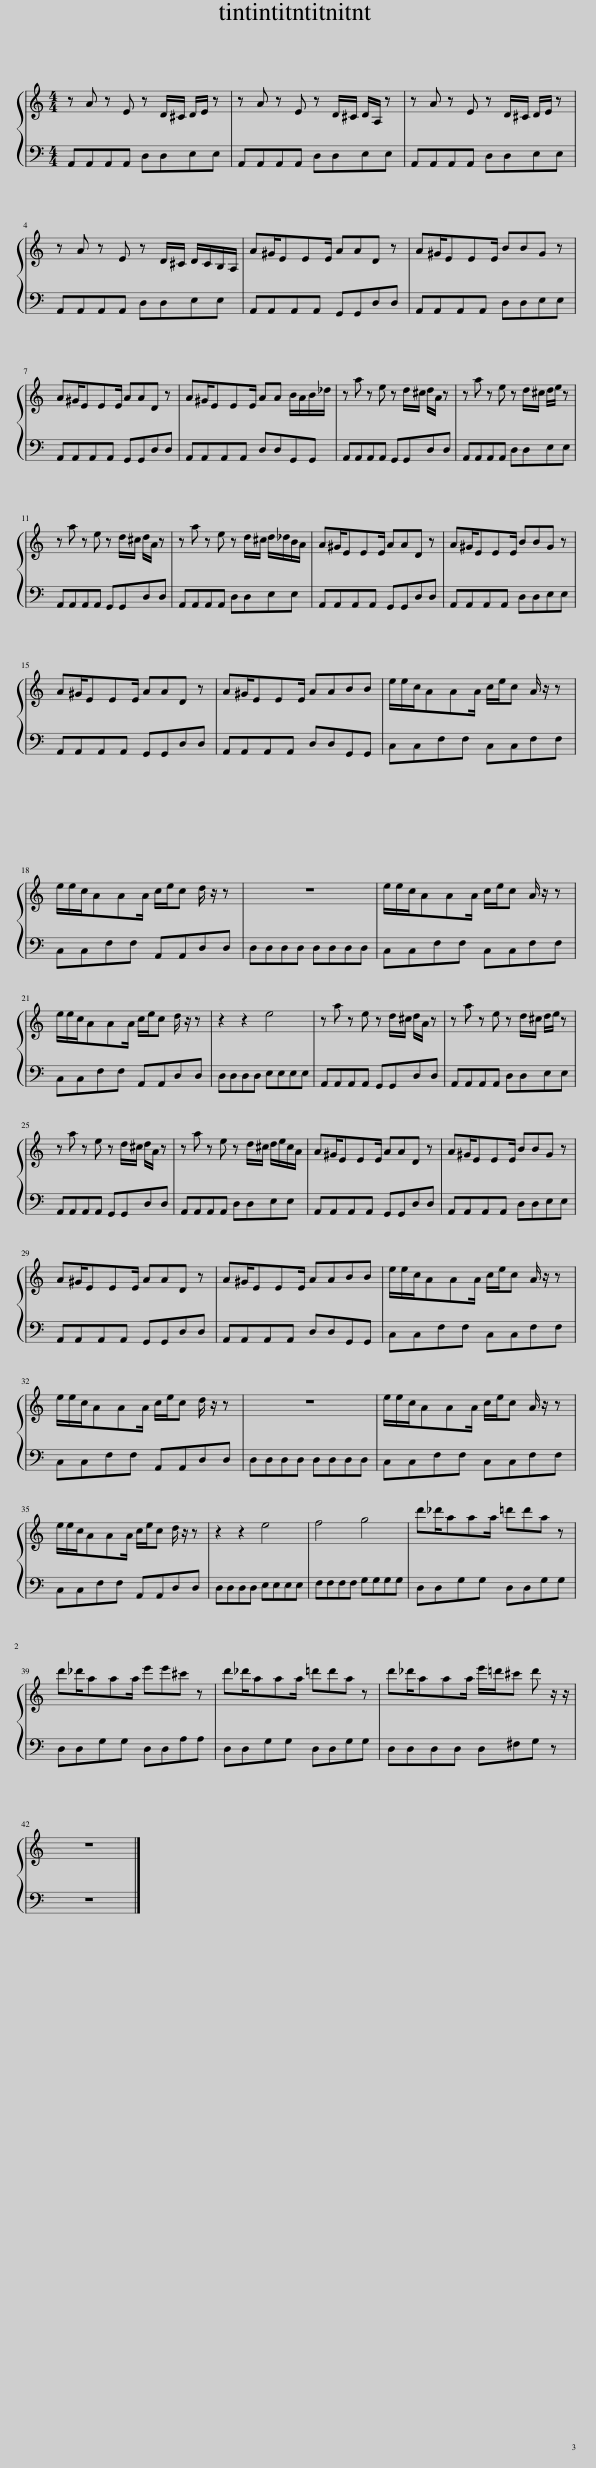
X:1
%%score { 1 | 2 }
L:1/8
M:4/4
I:linebreak $
K:C
V:1 treble
V:2 bass
V:1
 z A z E z D/^C/ D/E/ z | z A z E z D/^C/ D/A,/ z | z A z E z D/^C/ D/E/ z |$ z A z E z D/^C/ D/C/B,/A,/ | A^G/EEE/ AAD z | %5
 A^G/EEE/ BBG z |$ A^G/EEE/ AAD z | A^G/EEE/ AA B/A/B/_d/ | z a z e z d/^c/ d/A/ z | z a z e z d/^c/ d/e/ z |$ %10
 z a z e z d/^c/ d/A/ z | z a z e z d/^c/ d/_d/B/A/ | A^G/EEE/ AAD z | A^G/EEE/ BBG z |$ A^G/EEE/ AAD z | %15
 A^G/EEE/ AABB | e/e/c/AAA/ c/e/c A/ z/ z |$ e/e/c/AAA/ c/e/c d/ z/ z | z8 | e/e/c/AAA/ c/e/c A/ z/ z |$ %20
 e/e/c/AAA/ c/e/c d/ z/ z | z2 z2 e4 | z a z e z d/^c/ d/A/ z | z a z e z d/^c/ d/e/ z |$ z a z e z d/^c/ d/A/ z | %25
 z a z e z d/^c/ d/e/c/A/ | A^G/EEE/ AAD z | A^G/EEE/ BBG z |$ A^G/EEE/ AAD z | A^G/EEE/ AABB | %30
 e/e/c/AAA/ c/e/c A/ z/ z |$ e/e/c/AAA/ c/e/c d/ z/ z | z8 | e/e/c/AAA/ c/e/c A/ z/ z |$ e/e/c/AAA/ c/e/c d/ z/ z | %35
 z2 z2 e4 | f4 g4 | d'_d'/aaa/ =d'd'a z |$ d'_d'/aaa/ e'e'^c' z | d'_d'/aaa/ =d'd'a z | %40
 d'_d'/aaa/ e'/=d'/^c' d' z/ z/ |$ z8 |] %42
V:2
 A,,A,,A,,A,, D,D,E,E, | A,,A,,A,,A,, D,D,E,E, | A,,A,,A,,A,, D,D,E,E, |$ A,,A,,A,,A,, D,D,E,E, | A,,A,,A,,A,, G,,G,,D,D, | %5
 A,,A,,A,,A,, D,D,E,E, |$ A,,A,,A,,A,, G,,G,,D,D, | A,,A,,A,,A,, D,D,G,,G,, | A,,A,,A,,A,, G,,G,,D,D, | A,,A,,A,,A,, D,D,E,E, |$ %10
 A,,A,,A,,A,, G,,G,,D,D, | A,,A,,A,,A,, D,D,E,E, | A,,A,,A,,A,, G,,G,,D,D, | A,,A,,A,,A,, D,D,E,E, |$ A,,A,,A,,A,, G,,G,,D,D, | %15
 A,,A,,A,,A,, D,D,G,,G,, | C,C,F,F, C,C,F,F, |$ C,C,F,F, A,,A,,D,D, | D,D,D,D, D,D,D,D, | C,C,F,F, C,C,F,F, |$ %20
 C,C,F,F, A,,A,,D,D, | D,D,D,D, E,E,E,E, | A,,A,,A,,A,, G,,G,,D,D, | A,,A,,A,,A,, D,D,E,E, |$ A,,A,,A,,A,, G,,G,,D,D, | %25
 A,,A,,A,,A,, D,D,E,E, | A,,A,,A,,A,, G,,G,,D,D, | A,,A,,A,,A,, D,D,E,E, |$ A,,A,,A,,A,, G,,G,,D,D, | A,,A,,A,,A,, D,D,G,,G,, | %30
 C,C,F,F, C,C,F,F, |$ C,C,F,F, A,,A,,D,D, | D,D,D,D, D,D,D,D, | C,C,F,F, C,C,F,F, |$ C,C,F,F, A,,A,,D,D, | %35
 D,D,D,D, E,E,E,E, | F,F,F,F, G,G,G,G, | D,D,G,G, D,D,G,G, |$ D,D,G,G, D,D,A,A, | D,D,G,G, D,D,G,G, | %40
 D,D,D,D, D,^F,G, z |$ z8 |] %42
